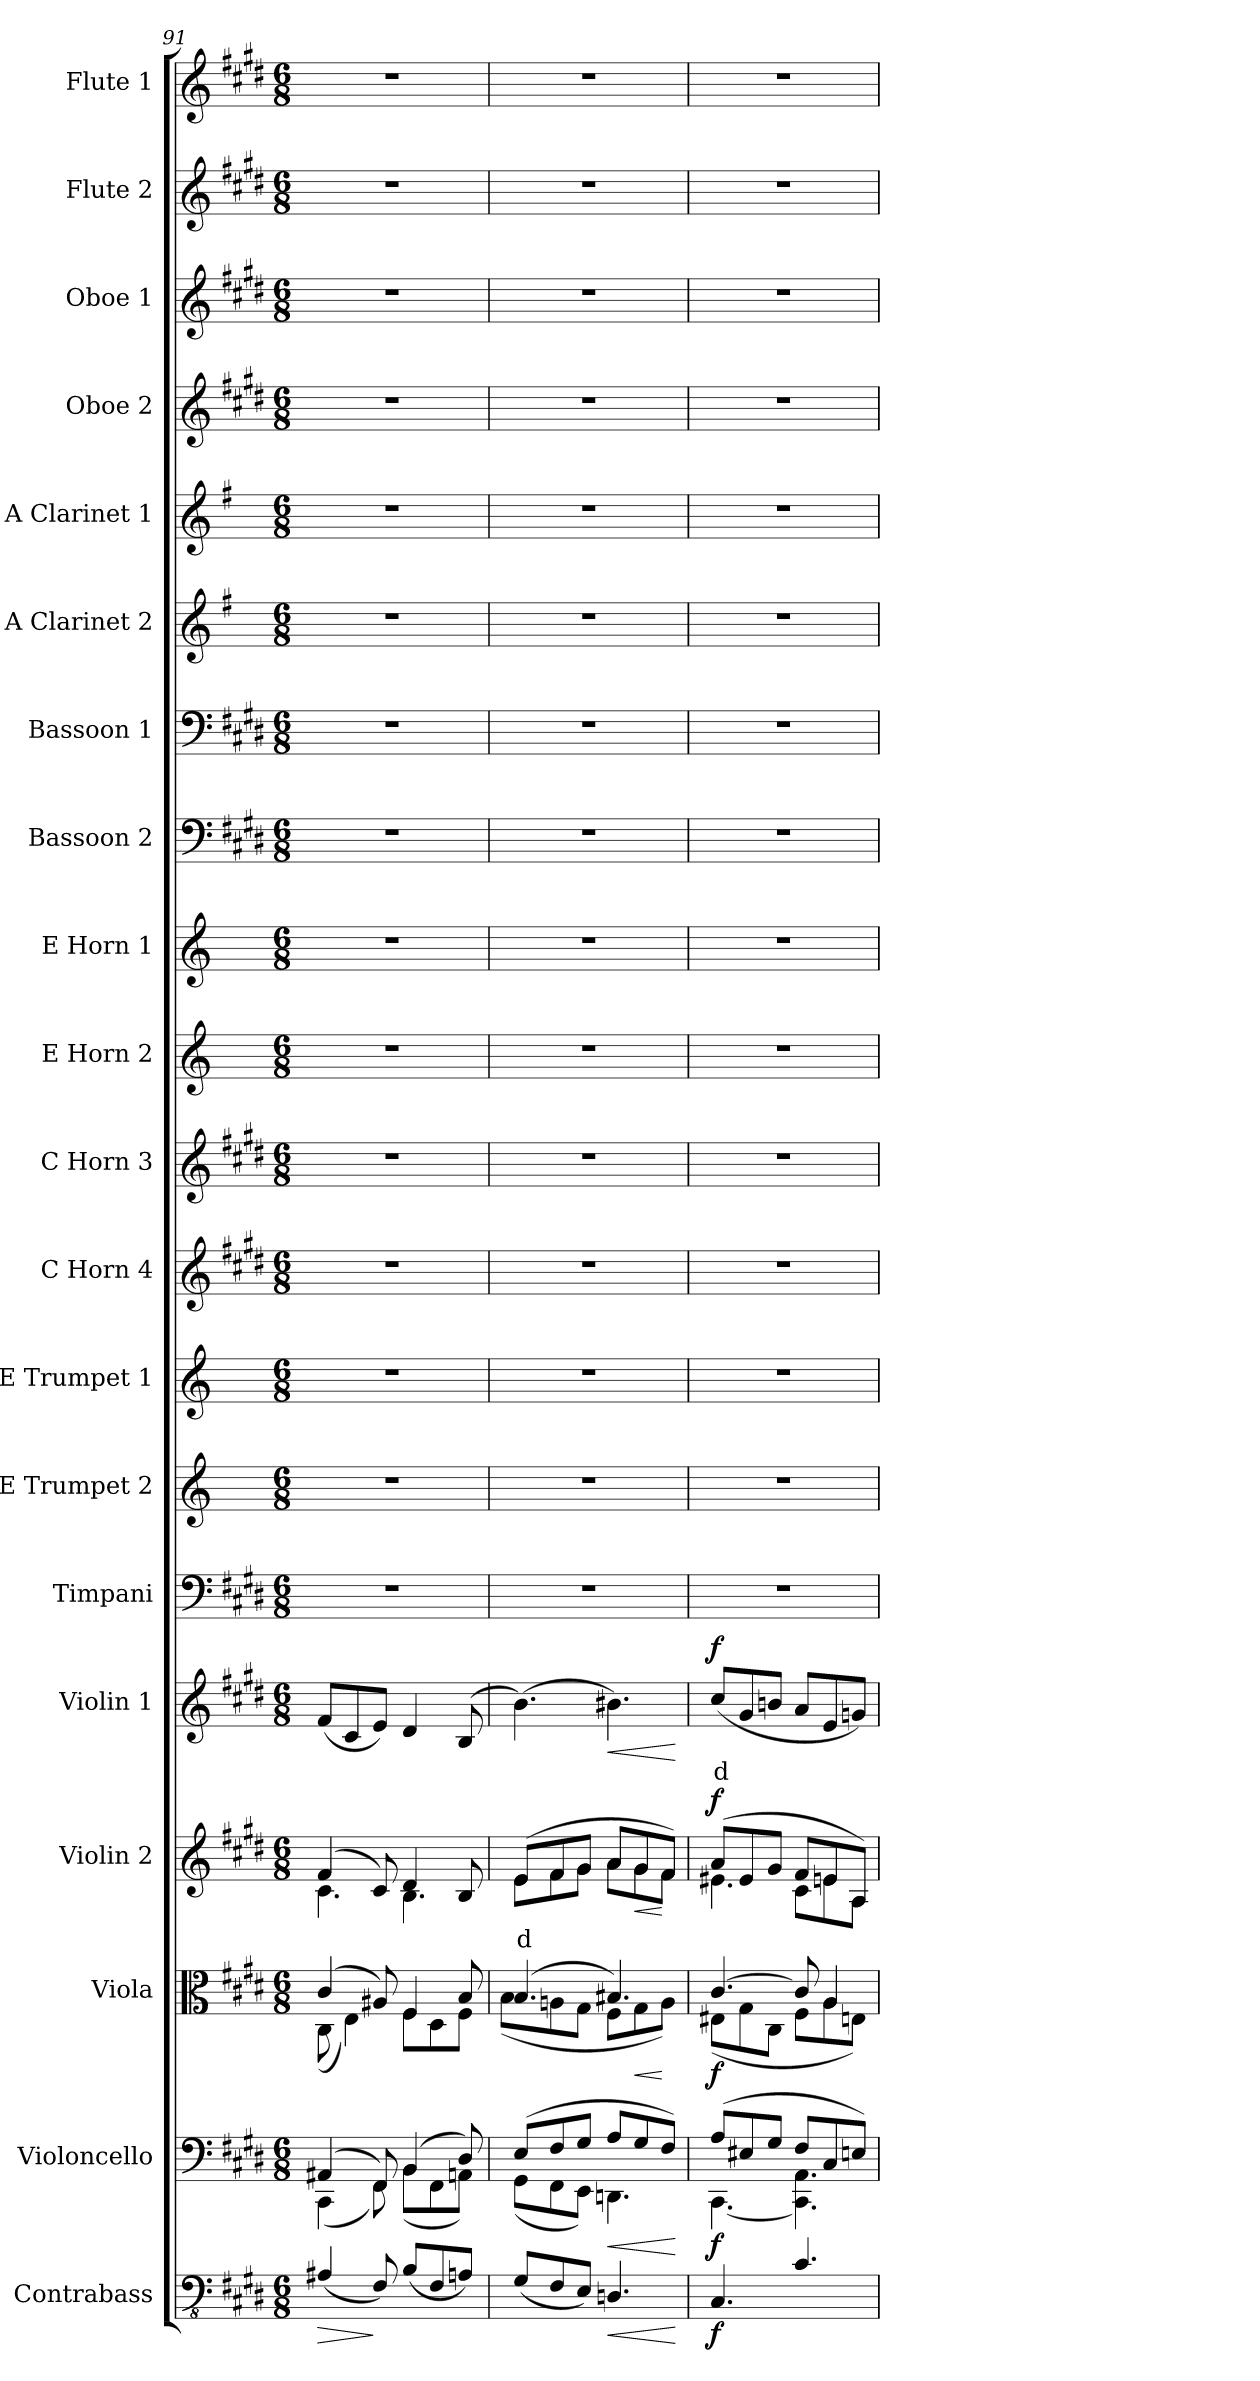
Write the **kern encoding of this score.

**kern	**dynam	**kern	**dynam	**kern	**dynam	**kern	**text	**dynam	**kern	**text	**dynam	**kern	**kern	**kern	**kern	**kern	**kern	**kern	**kern	**kern	**kern	**kern	**kern	**kern	**kern	**kern
*part20	*part20	*part19	*part19	*part18	*part18	*part17	*part17	*part17	*part16	*part16	*part16	*part15	*part14	*part13	*part12	*part11	*part10	*part9	*part8	*part7	*part6	*part5	*part4	*part3	*part2	*part1
*staff20	*staff20	*staff19	*staff19	*staff18	*staff18	*staff17	*staff17	*staff17	*staff16	*staff16	*staff16	*staff15	*staff14	*staff13	*staff12	*staff11	*staff10	*staff9	*staff8	*staff7	*staff6	*staff5	*staff4	*staff3	*staff2	*staff1
*I"Contrabass	*	*I"Violoncello	*	*I"Viola	*	*I"Violin 2	*	*	*I"Violin 1	*	*	*I"Timpani	*I"E Trumpet 2	*I"E Trumpet 1	*I"C Horn 4	*I"C Horn 3	*I"E Horn 2	*I"E Horn 1	*I"Bassoon 2	*I"Bassoon 1	*I"A Clarinet 2	*I"A Clarinet 1	*I"Oboe 2	*I"Oboe 1	*I"Flute 2	*I"Flute 1
*I'Cb	*	*I'Vc	*	*I'Vla	*	*I'Vln 2	*	*	*I'Vln 1	*	*	*I'Timp	*I'Tpt 2	*I'Tpt 1	*I'Hn 4	*I'Hn 3	*I'Hn 2	*I'Hn 1	*I'Bsn 2	*I'Bsn 1	*I'Cl 2	*I'Cl 1	*I'Ob 2	*I'Ob 1	*I'Fl 2	*I'Fl 1
*clefFv4	*	*clefF4	*	*clefC3	*	*clefG2	*	*	*clefG2	*	*	*clefF4	*clefG2	*clefG2	*clefG2	*clefG2	*clefG2	*clefG2	*clefF4	*clefF4	*clefG2	*clefG2	*clefG2	*clefG2	*clefG2	*clefG2
*ITrd7c12	*	*	*	*	*	*	*	*	*	*	*	*	*ITrd-2c-4	*ITrd-2c-4	*ITrd7c12	*ITrd7c12	*ITrd5c8	*ITrd5c8	*	*	*ITrd2c3	*ITrd2c3	*	*	*	*
*k[f#c#g#d#]	*	*k[f#c#g#d#]	*	*k[f#c#g#d#]	*	*k[f#c#g#d#]	*	*	*k[f#c#g#d#]	*	*	*k[f#c#g#d#]	*k[f#c#g#d#]	*k[f#c#g#d#]	*k[f#c#g#d#]	*k[f#c#g#d#]	*k[f#c#g#d#]	*k[f#c#g#d#]	*k[f#c#g#d#]	*k[f#c#g#d#]	*k[f#c#g#d#]	*k[f#c#g#d#]	*k[f#c#g#d#]	*k[f#c#g#d#]	*k[f#c#g#d#]	*k[f#c#g#d#]
*M6/8	*	*M6/8	*	*M6/8	*	*M6/8	*	*	*M6/8	*	*	*M6/8	*M6/8	*M6/8	*M6/8	*M6/8	*M6/8	*M6/8	*M6/8	*M6/8	*M6/8	*M6/8	*M6/8	*M6/8	*M6/8	*M6/8
=91	=91	=91	=91	=91	=91	=91	=91	=91	=91	=91	=91	=91	=91	=91	=91	=91	=91	=91	=91	=91	=91	=91	=91	=91	=91	=91
!	!LO:HP:b	!	!	!	!	!	!	!	!	!	!	!	!	!	!	!	!	!	!	!	!	!	!	!	!	!
*	*	*^	*	*^	*	*^	*	*	*	*	*	*	*	*	*	*	*	*	*	*	*	*	*	*	*	*
(4AAA#X/	>	(4AA#X/	(4CC#\	.	(4c#/	(8C#\	.	(4f#/	4.c#\	.	.	(8f#/L	.	.	2.r	2.r	2.r	2.r	2.r	2.r	2.r	2.r	2.r	2.r	2.r	2.r	2.r	2.r	2.r
.	.	.	.	.	.	4E\)	.	.	.	.	.	8c#/	.	.	.	.	.	.	.	.	.	.	.	.	.	.	.	.	.
8FFF#/)	]	8FF#/)	8FF#\)	.	8A#X/)	.	.	8c#/)	.	.	.	8e/J)	.	.	.	.	.	.	.	.	.	.	.	.	.	.	.	.	.
(8BBB/L	.	(4BB/	(8BB\L	.	4F#/	8F#\L	.	4d#/	4.B\	.	.	4d#/	.	.	.	.	.	.	.	.	.	.	.	.	.	.	.	.	.
8FFF#/	.	.	8FF#\	.	.	8D#\	.	.	.	.	.	.	.	.	.	.	.	.	.	.	.	.	.	.	.	.	.	.	.
8AAAn/J)	.	8D#/)	8AAn\J)	.	8B/	8F#\J	.	8B/	.	.	.	(8B/	.	.	.	.	.	.	.	.	.	.	.	.	.	.	.	.	.
!!LO:PB:g=z
=92	=92	=92	=92	=92	=92	=92	=92	=92	=92	=92	=92	=92	=92	=92	=92	=92	=92	=92	=92	=92	=92	=92	=92	=92	=92	=92	=92	=92	=92
!	!	!	!	!	!	!	!	!	!	!LO:LY:b:color=#FF0000	!	!	!	!	!	!	!	!	!	!	!	!	!	!	!	!	!	!	!
(8GGG#/L	.	(8E/L	(8GG#\L	.	(4.B/	(8B\L	.	(8e/L	8e\L	d	.	(4.b\)	.	.	2.r	2.r	2.r	2.r	2.r	2.r	2.r	2.r	2.r	2.r	2.r	2.r	2.r	2.r	2.r
8FFF#/	.	8F#/	8FF#\	.	.	8An\	.	8f#/	8f#\	.	.	.	.	.	.	.	.	.	.	.	.	.	.	.	.	.	.	.	.
8EEE/J)	.	8G#/J	8EE\J)	.	.	8G#\J	.	8g#/J	8g#\J	.	.	.	.	.	.	.	.	.	.	.	.	.	.	.	.	.	.	.	.
!	!LO:HP:b	!	!	!LO:HP:b	!	!	!	!	!	!	!	!	!	!LO:HP:b	!	!	!	!	!	!	!	!	!	!	!	!	!	!	!
4.DDDn/	<	8A/L	4.DDn\	<	4.B#X/)	8F#\L	.	8a/L	8a\L	.	.	4.b#X\)	.	<	.	.	.	.	.	.	.	.	.	.	.	.	.	.	.
!	!	!	!	!	!	!	!LO:HP:b	!	!	!	!LO:HP:b	!	!	!	!	!	!	!	!	!	!	!	!	!	!	!	!	!	!
.	.	8G#/	.	.	.	8G#\	<	8g#/	8g#\	.	<	.	.	.	.	.	.	.	.	.	.	.	.	.	.	.	.	.	.
.	.	8F#/J)	.	.	.	8A\J)	[	8f#/J)	8f#\J	.	[	.	.	.	.	.	.	.	.	.	.	.	.	.	.	.	.	.	.
*	*	*v	*v	*	*	*	*	*v	*v	*	*	*	*	*	*	*	*	*	*	*	*	*	*	*	*	*	*	*	*
*	*	*	*	*v	*v	*	*	*	*	*	*	*	*	*	*	*	*	*	*	*	*	*	*	*	*	*	*
.	[	.	[	.	.	.	.	.	.	.	[	.	.	.	.	.	.	.	.	.	.	.	.	.	.	.
=93	=93	=93	=93	=93	=93	=93	=93	=93	=93	=93	=93	=93	=93	=93	=93	=93	=93	=93	=93	=93	=93	=93	=93	=93	=93	=93
*	*	*^	*	*^	*	*^	*	*	*	*	*	*	*	*	*	*	*	*	*	*	*	*	*	*	*	*
!	!LO:DY:b	!	!	!LO:DY:b	!	!	!LO:DY:b	!	!	!	!LO:DY:b	!	!LO:LY:b:color=#FF0000	!LO:DY:b	!	!	!	!	!	!	!	!	!	!	!	!	!	!	!
4.CCC#/	f	(8A/L	[4.CC#\	f	[4.c#/	(8E#X\L	f	(8a/L	4.e#X\	.	f	(8cc#/L	d	f	2.r	2.r	2.r	2.r	2.r	2.r	2.r	2.r	2.r	2.r	2.r	2.r	2.r	2.r	2.r
.	.	8E#X/	.	.	.	8G#\	.	8e#/	.	.	.	8g#/	.	.	.	.	.	.	.	.	.	.	.	.	.	.	.	.	.
.	.	8G#/J	.	.	.	8C#\J	.	8g#/J	.	.	.	8bn/J	.	.	.	.	.	.	.	.	.	.	.	.	.	.	.	.	.
4.CC#/	.	8F#/L	4.CC#\] 4.AA\	.	8c#/]	8F#\L	.	8f#/L	8c#\L	.	.	8a/L	.	.	.	.	.	.	.	.	.	.	.	.	.	.	.	.	.
.	.	8C#/	.	.	4A/	8A\	.	8en/	8e\	.	.	8e/	.	.	.	.	.	.	.	.	.	.	.	.	.	.	.	.	.
.	.	8En/J)	.	.	.	8En\J)	.	8A/J)	8A\J	.	.	8gn/J)	.	.	.	.	.	.	.	.	.	.	.	.	.	.	.	.	.
*	*	*v	*v	*	*	*	*	*v	*v	*	*	*	*	*	*	*	*	*	*	*	*	*	*	*	*	*	*	*	*
*	*	*	*	*v	*v	*	*	*	*	*	*	*	*	*	*	*	*	*	*	*	*	*	*	*	*	*	*
=	=	=	=	=	=	=	=	=	=	=	=	=	=	=	=	=	=	=	=	=	=	=	=	=	=	=
*-	*-	*-	*-	*-	*-	*-	*-	*-	*-	*-	*-	*-	*-	*-	*-	*-	*-	*-	*-	*-	*-	*-	*-	*-	*-	*-
